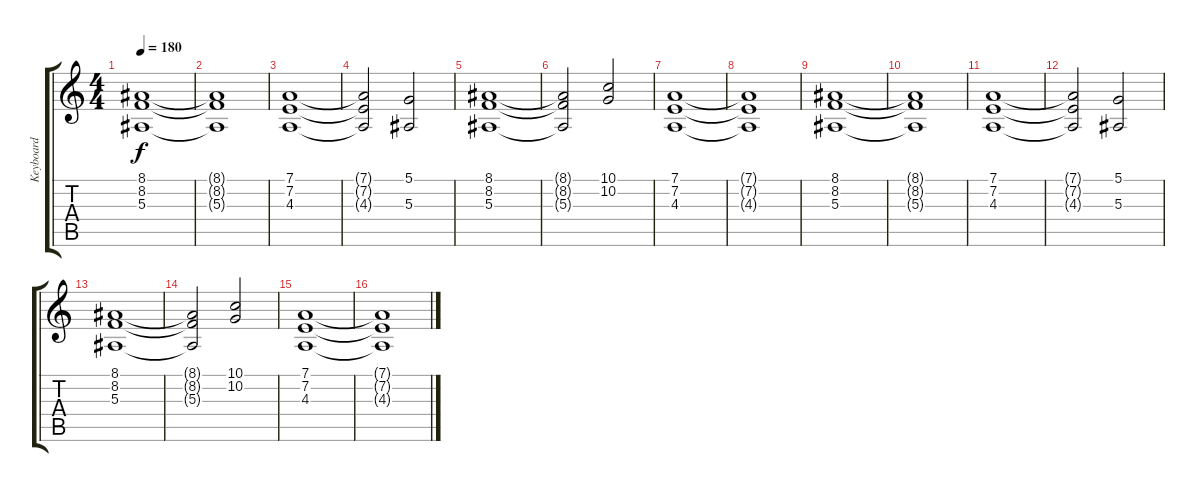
\track ("Keyboard" "Keyboard") {instrument stringensemble1}
\staff {score tabs}
\tuning (D4 A3 F3 C3 G2 C2) {hide}
\ts (4 4)
\tempo 180
\clef g2
\ks c
(8.1 8.2 5.3).1{dy f} |
(8.1{t} 8.2{t} 5.3{t}).1 |
(7.1 7.2 4.3).1 |
(7.1{t} 7.2{t} 4.3{t}).2 (5.1 5.3).2 |
(8.1 8.2 5.3).1 |
(8.1{t} 8.2{t} 5.3{t}).2 (10.1 10.2).2 |
(7.1 7.2 4.3).1 |
(7.1{t} 7.2{t} 4.3{t}).1 |
(8.1 8.2 5.3).1 |
(8.1{t} 8.2{t} 5.3{t}).1 |
(7.1 7.2 4.3).1 |
(7.1{t} 7.2{t} 4.3{t}).2 (5.1 5.3).2 |
(8.1 8.2 5.3).1 |
(8.1{t} 8.2{t} 5.3{t}).2 (10.1 10.2).2 |
(7.1 7.2 4.3).1 |
(7.1{t} 7.2{t} 4.3{t}).1
